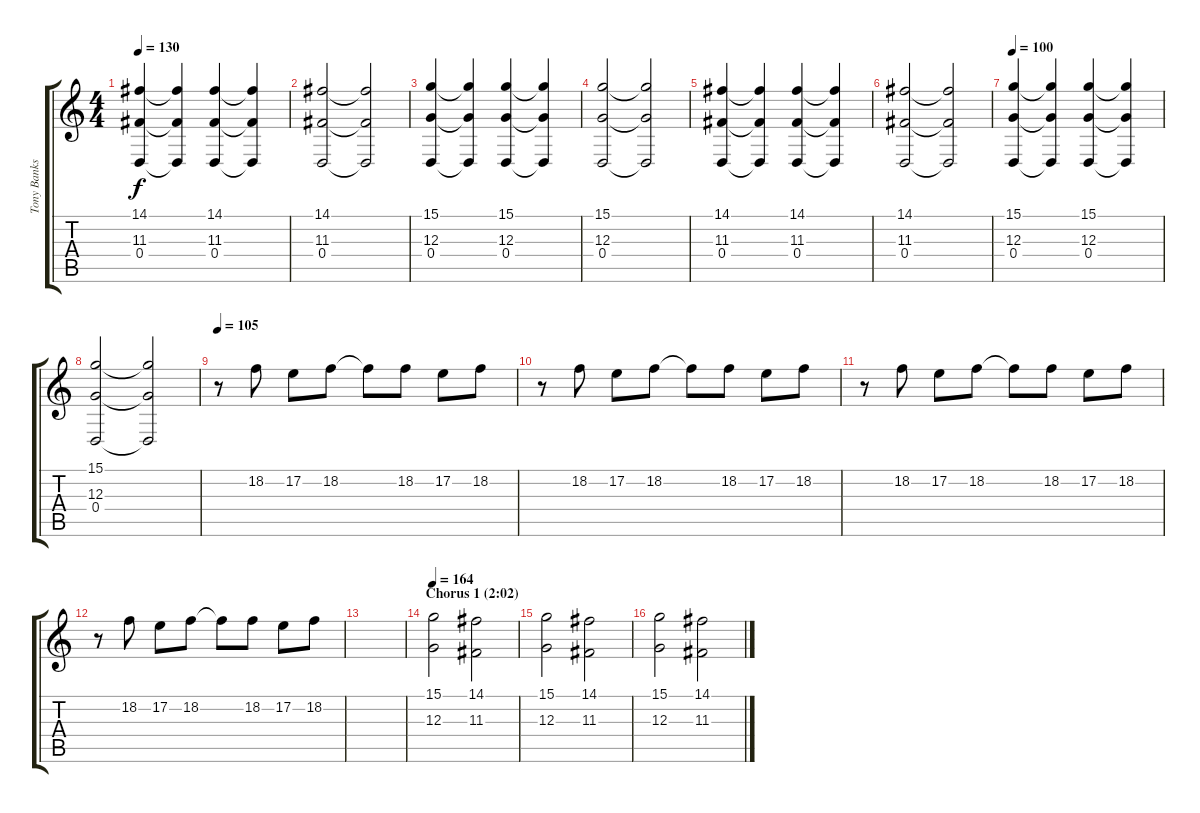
\track ("Tony Banks (organ)" "Tony Banks") {instrument drawbarorgan}
\staff {score tabs}
\tuning (E4 B3 G3 D3 A2 E2) {hide}
\ts (4 4)
\tempo 130
\clef g2
\ks c
(14.1 11.3 0.4).4{dy f} (14.1{t} 11.3{t} 0.4{t}).4 (14.1 11.3 0.4).4 (14.1{t} 11.3{t} 0.4{t}).4 |
(14.1 11.3 0.4).2 (14.1{t} 11.3{t} 0.4{t}).2 |
(15.1 12.3 0.4).4 (15.1{t} 12.3{t} 0.4{t}).4 (15.1 12.3 0.4).4 (15.1{t} 12.3{t} 0.4{t}).4 |
(15.1 12.3 0.4).2 (15.1{t} 12.3{t} 0.4{t}).2 |
(14.1 11.3 0.4).4 (14.1{t} 11.3{t} 0.4{t}).4 (14.1 11.3 0.4).4 (14.1{t} 11.3{t} 0.4{t}).4 |
(14.1 11.3 0.4).2 (14.1{t} 11.3{t} 0.4{t}).2 |
\tempo 100
(15.1 12.3 0.4).4 (15.1{t} 12.3{t} 0.4{t}).4 (15.1 12.3 0.4).4 (15.1{t} 12.3{t} 0.4{t}).4 |
(15.1 12.3 0.4).2 (15.1{t} 12.3{t} 0.4{t}).2 |
\tempo 105
r.8 18.2.8 17.2.8 18.2.8 18.2{t}.8 18.2.8 17.2.8 18.2.8 |
r.8 18.2.8 17.2.8 18.2.8 18.2{t}.8 18.2.8 17.2.8 18.2.8 |
r.8 18.2.8 17.2.8 18.2.8 18.2{t}.8 18.2.8 17.2.8 18.2.8 |
r.8 18.2.8 17.2.8 18.2.8 18.2{t}.8 18.2.8 17.2.8 18.2.8 |
|
\section ("" "Chorus 1 (2:02)")
\tempo 164
(15.1 12.3).2 (14.1 11.3).2 |
(15.1 12.3).2 (14.1 11.3).2 |
(15.1 12.3).2 (14.1 11.3).2
